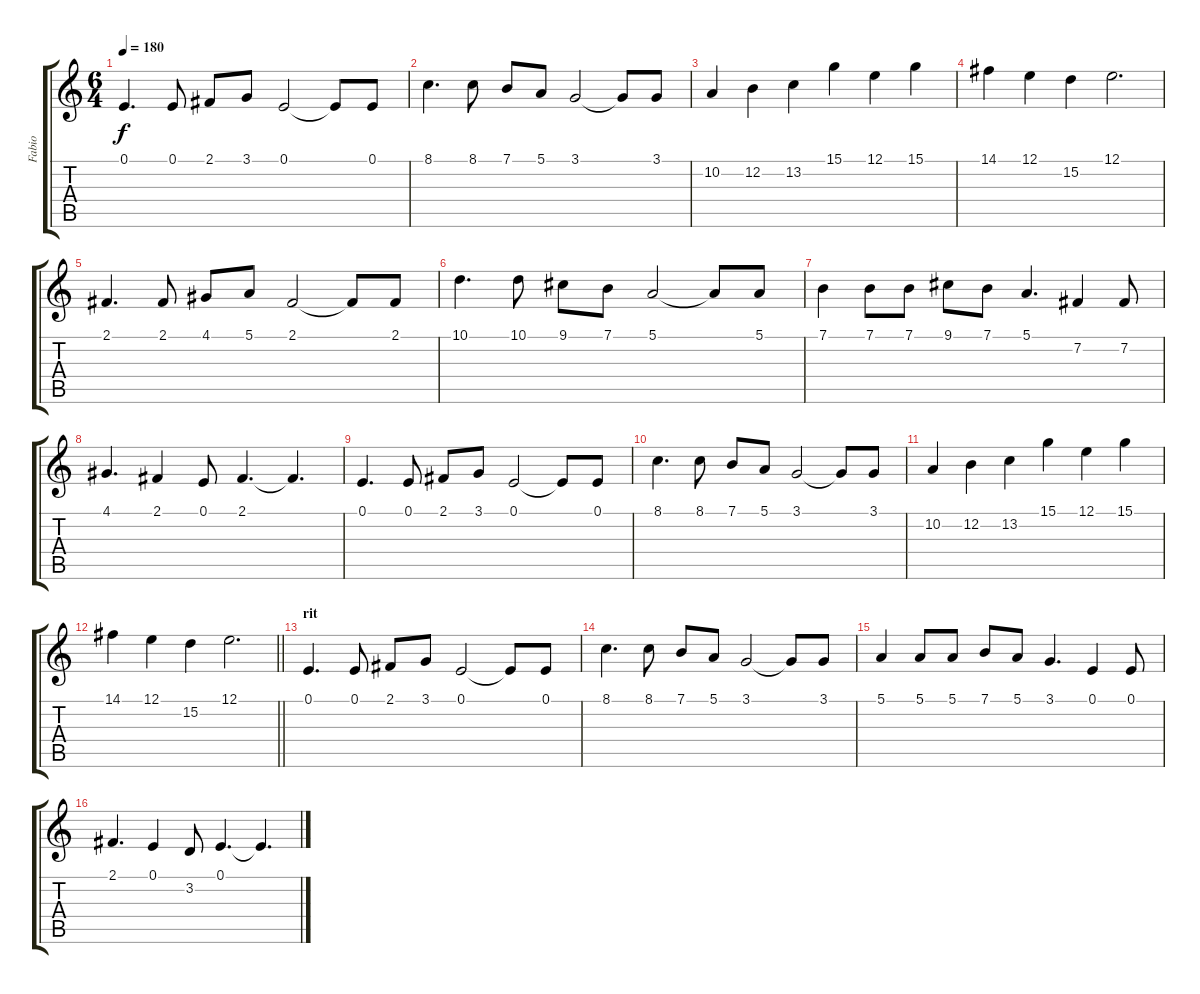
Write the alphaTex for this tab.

\track ("Fabio" "Fabio") {instrument frenchhorn}
\staff {score tabs}
\tuning (E4 B3 G3 D3 A2 E2) {hide}
\ts (6 4)
\tempo 180
\clef g2
\ks c
0.1.4{d dy f} 0.1.8 2.1.8 3.1.8 0.1.2 0.1{t}.8 0.1.8 |
8.1.4{d} 8.1.8 7.1.8 5.1.8 3.1.2 3.1{t}.8 3.1.8 |
10.2.4 12.2.4 13.2.4 15.1.4 12.1.4 15.1.4 |
14.1.4 12.1.4 15.2.4 12.1.2{d} |
2.1.4{d} 2.1.8 4.1.8 5.1.8 2.1.2 2.1{t}.8 2.1.8 |
10.1.4{d} 10.1.8 9.1.8 7.1.8 5.1.2 5.1{t}.8 5.1.8 |
7.1.4 7.1.8 7.1.8 9.1.8 7.1.8 5.1.4{d} 7.2.4 7.2.8 |
4.1.4{d} 2.1.4 0.1.8 2.1.4{d} 2.1{t}.4{d} |
0.1.4{d} 0.1.8 2.1.8 3.1.8 0.1.2 0.1{t}.8 0.1.8 |
8.1.4{d} 8.1.8 7.1.8 5.1.8 3.1.2 3.1{t}.8 3.1.8 |
10.2.4 12.2.4 13.2.4 15.1.4 12.1.4 15.1.4 |
\barLineRight lightlight
14.1.4 12.1.4 15.2.4 12.1.2{d} |
\section ("" "rit")
0.1.4{d} 0.1.8 2.1.8 3.1.8 0.1.2 0.1{t}.8 0.1.8 |
8.1.4{d} 8.1.8 7.1.8 5.1.8 3.1.2 3.1{t}.8 3.1.8 |
5.1.4 5.1.8 5.1.8 7.1.8 5.1.8 3.1.4{d} 0.1.4 0.1.8 |
2.1.4{d} 0.1.4 3.2.8 0.1.4{d} 0.1{t}.4{d}
